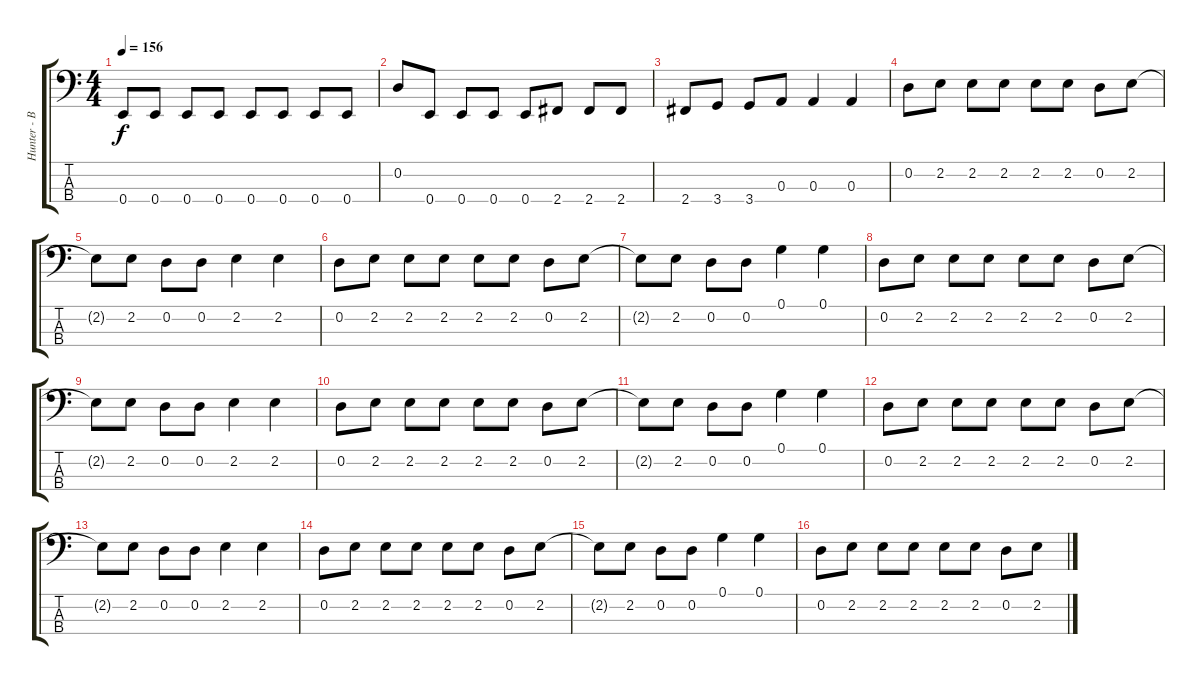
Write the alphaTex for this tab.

\track ("Hunter - Bass" "Hunter - B") {instrument electricbassfinger}
\staff {score tabs}
\tuning (G2 D2 A1 E1) {hide}
\ts (4 4)
\tempo 156
\clef f4
\ks c
0.4.8{dy f} 0.4.8 0.4.8 0.4.8 0.4.8 0.4.8 0.4.8 0.4.8 |
0.2.8 0.4.8 0.4.8 0.4.8 0.4.8 2.4.8 2.4.8 2.4.8 |
2.4.8 3.4.8 3.4.8 0.3.8 0.3.4 0.3.4 |
0.2.8 2.2.8 2.2.8 2.2.8 2.2.8 2.2.8 0.2.8 2.2.8 |
2.2{t}.8 2.2.8 0.2.8 0.2.8 2.2.4 2.2.4 |
0.2.8 2.2.8 2.2.8 2.2.8 2.2.8 2.2.8 0.2.8 2.2.8 |
2.2{t}.8 2.2.8 0.2.8 0.2.8 0.1.4 0.1.4 |
0.2.8 2.2.8 2.2.8 2.2.8 2.2.8 2.2.8 0.2.8 2.2.8 |
2.2{t}.8 2.2.8 0.2.8 0.2.8 2.2.4 2.2.4 |
0.2.8 2.2.8 2.2.8 2.2.8 2.2.8 2.2.8 0.2.8 2.2.8 |
2.2{t}.8 2.2.8 0.2.8 0.2.8 0.1.4 0.1.4 |
0.2.8 2.2.8 2.2.8 2.2.8 2.2.8 2.2.8 0.2.8 2.2.8 |
2.2{t}.8 2.2.8 0.2.8 0.2.8 2.2.4 2.2.4 |
0.2.8 2.2.8 2.2.8 2.2.8 2.2.8 2.2.8 0.2.8 2.2.8 |
2.2{t}.8 2.2.8 0.2.8 0.2.8 0.1.4 0.1.4 |
0.2.8 2.2.8 2.2.8 2.2.8 2.2.8 2.2.8 0.2.8 2.2.8
